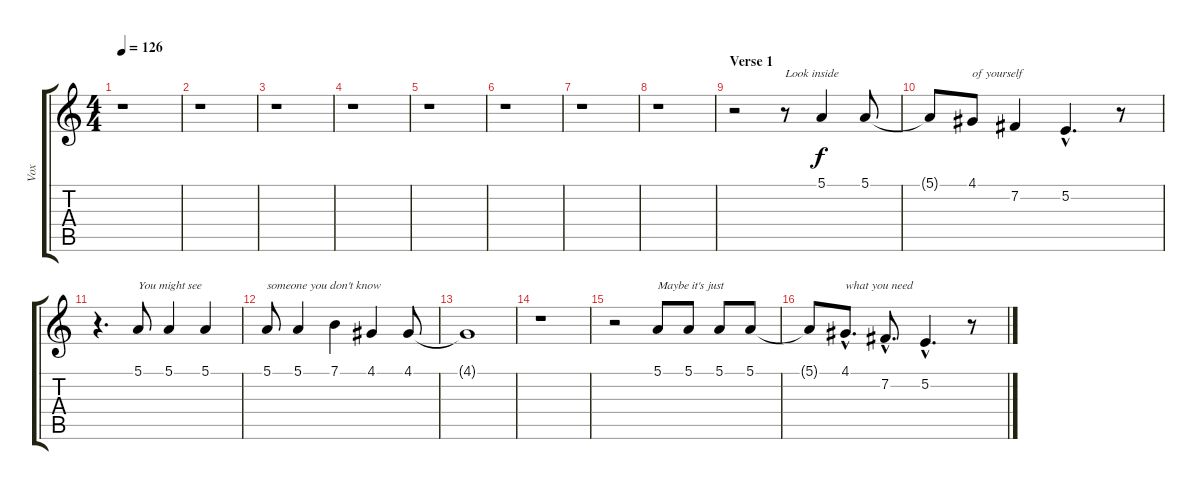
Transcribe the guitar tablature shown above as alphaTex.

\track ("Vox" "Vox") {instrument violin}
\staff {score tabs}
\tuning (E4 B3 G3 D3 A2 E2) {hide}
\ts (4 4)
\tempo 126
\clef g2
\ks c
r.1{dy f instrument violin} |
r.1 |
r.1 |
r.1 |
r.1 |
r.1 |
r.1 |
r.1 |
\section ("" "Verse 1")
r.2 r.8{txt "Look inside"} 5.1.4 5.1.8 |
5.1{t}.8 4.1.8{txt "of yourself"} 7.2.4 5.2{hac}.4{d} r.8 |
r.4{d} 5.1.8{txt "You might see"} 5.1.4 5.1.4 |
5.1.8{txt "someone you don't know"} 5.1.4 7.1.4 4.1.4 4.1.8 |
4.1{t}.1 |
r.1 |
r.2 5.1.8{txt "Maybe it's just"} 5.1.8 5.1.8 5.1.8 |
5.1{t}.8 4.1{hac}.8{d txt "what you need"} 7.2{hac}.8{d} 5.2{hac}.4{d} r.8
